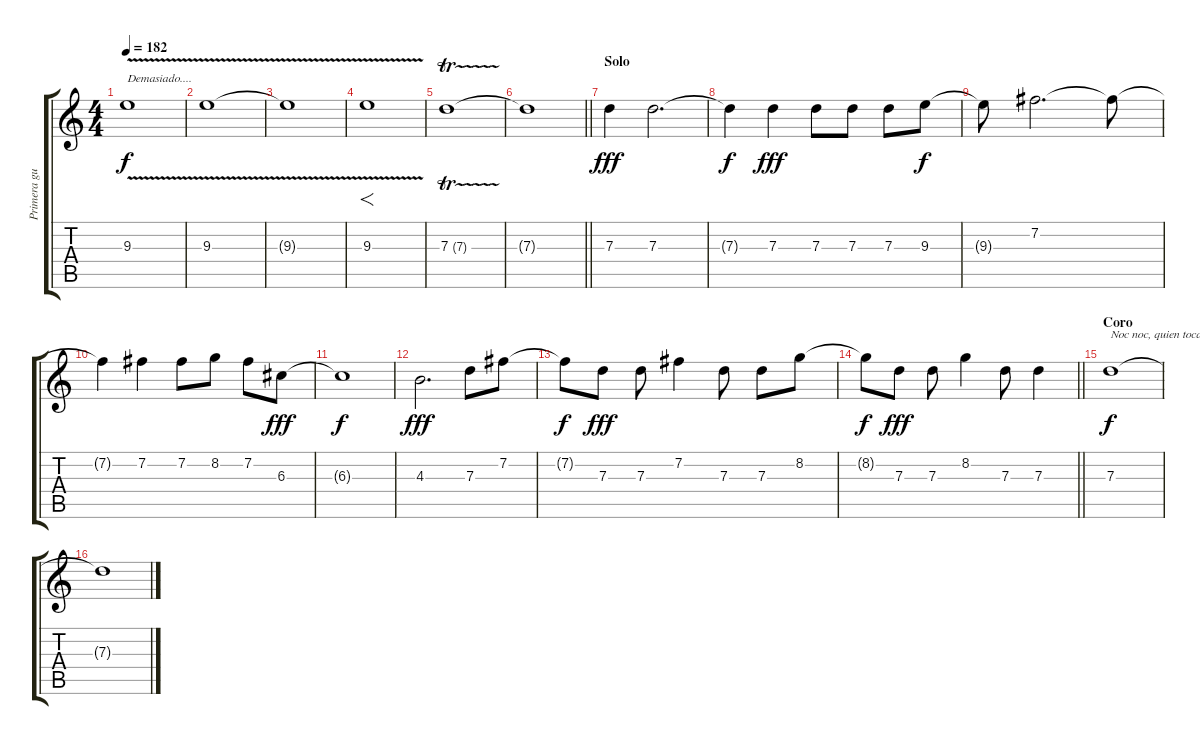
\track ("Primera guitarra" "Primera gu") {instrument overdrivenguitar}
\staff {score tabs}
\tuning (E4 B3 G3 D3 A2 E2) {hide}
\ts (4 4)
\tempo 182
\clef g2
\ks c
9.3{v}.1{txt "Demasiado...." dy f} |
9.3{v}.1 |
9.3{t}.1 |
9.3{v}.1{f} |
7.3{tr (7 32)}.1{volume 16} |
\barLineRight lightlight
7.3{t}.1 |
\section ("" "Solo")
7.3.4{dy fff volume 16} 7.3.2{d} |
7.3{t}.4{dy f} 7.3.4{dy fff} 7.3.8 7.3.8 7.3.8 9.3.8{dy f} |
9.3{t}.8 7.2.2{d} 7.2{t}.8 |
7.2{t}.4 7.2.4 7.2.8 8.2.8 7.2.8 6.3.8{dy fff} |
6.3{t}.1{dy f} |
4.3.2{d dy fff} 7.3.8 7.2.8 |
7.2{t}.8{dy f} 7.3.8{dy fff} 7.3.8 7.2.4 7.3.8 7.3.8 8.2.8 |
\barLineRight lightlight
8.2{t}.8{dy f} 7.3.8{dy fff} 7.3.8 8.2.4 7.3.8 7.3.4{volume 16} |
\section ("" "Coro")
7.3.1{txt "Noc noc, quien toca la puerta...." dy f} |
7.3{t}.1
